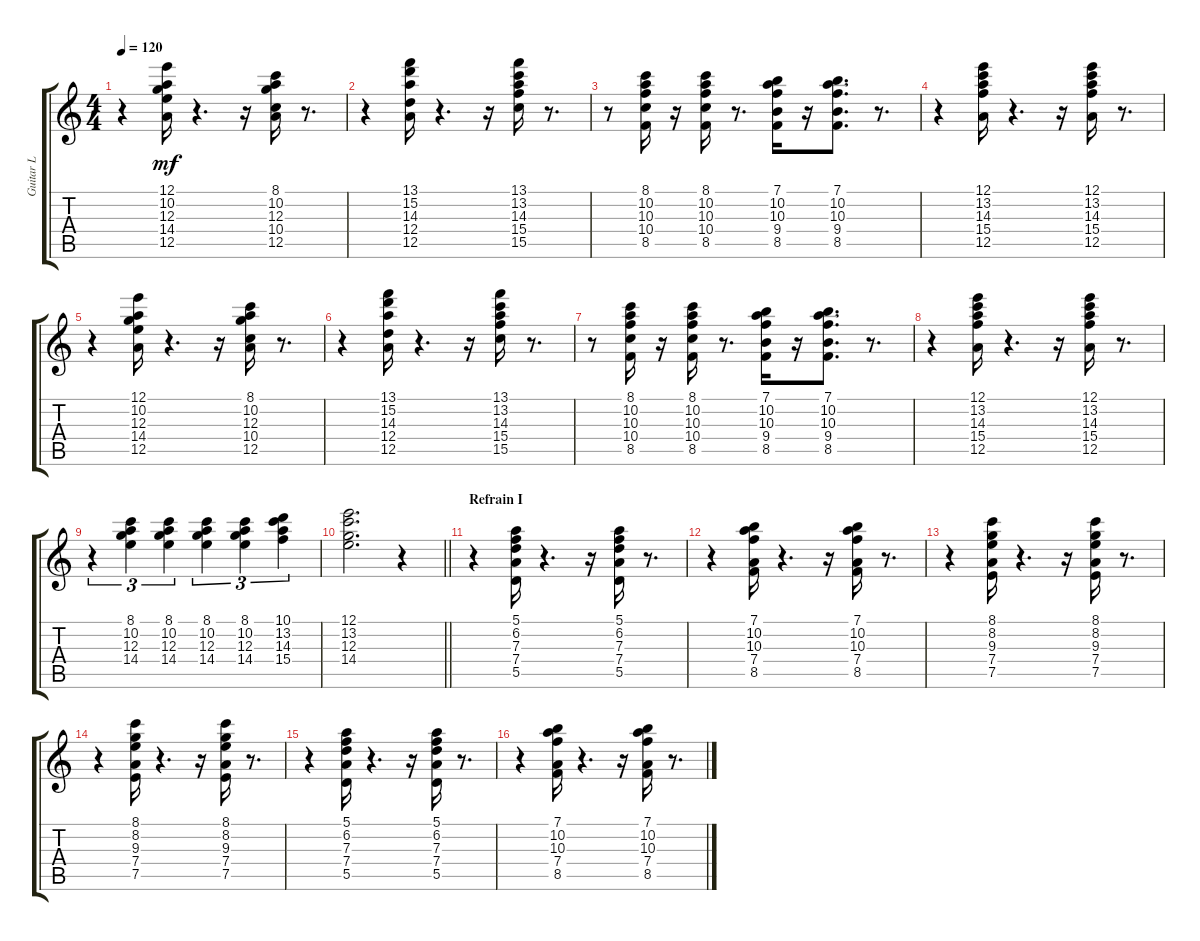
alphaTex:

\track ("Guitar L" "Guitar L") {instrument electricguitarclean}
\staff {score tabs}
\tuning (E4 B3 G3 D3 A2 E2) {hide}
\ts (4 4)
\tempo 120
\clef g2
\ks c
r.4{dy mf} (12.1 10.2 12.3 14.4 12.5).16 r.4{d} r.16 (8.1 10.2 12.3 10.4 12.5).16 r.8{d} |
r.4 (13.1 15.2 14.3 12.4 12.5).16 r.4{d} r.16 (13.1 13.2 14.3 15.4 15.5).16 r.8{d} |
r.8 (8.1 10.2 10.3 10.4 8.5).16 r.16 (8.1 10.2 10.3 10.4 8.5).16 r.8{d} (7.1 10.2 10.3 9.4 8.5).16 r.16 (7.1 10.2 10.3 9.4 8.5).8{d} r.8{d} |
r.4 (12.1 13.2 14.3 15.4 12.5).16 r.4{d} r.16 (12.1 13.2 14.3 15.4 12.5).16 r.8{d} |
r.4 (12.1 10.2 12.3 14.4 12.5).16 r.4{d} r.16 (8.1 10.2 12.3 10.4 12.5).16 r.8{d} |
r.4 (13.1 15.2 14.3 12.4 12.5).16 r.4{d} r.16 (13.1 13.2 14.3 15.4 15.5).16 r.8{d} |
r.8 (8.1 10.2 10.3 10.4 8.5).16 r.16 (8.1 10.2 10.3 10.4 8.5).16 r.8{d} (7.1 10.2 10.3 9.4 8.5).16 r.16 (7.1 10.2 10.3 9.4 8.5).8{d} r.8{d} |
r.4 (12.1 13.2 14.3 15.4 12.5).16 r.4{d} r.16 (12.1 13.2 14.3 15.4 12.5).16 r.8{d} |
r.4{tu (3 2)} (8.1 10.2 12.3 14.4).4{tu (3 2)} (8.1 10.2 12.3 14.4).4{tu (3 2)} (8.1 10.2 12.3 14.4).4{tu (3 2)} (8.1 10.2 12.3 14.4).4{tu (3 2)} (10.1 13.2 14.3 15.4).4{tu (3 2)} |
\barLineRight lightlight
(12.1 13.2 12.3 14.4).2{d} r.4 |
\section ("" "Refrain I")
r.4 (5.1 6.2 7.3 7.4 5.5).16 r.4{d} r.16 (5.1 6.2 7.3 7.4 5.5).16 r.8{d} |
r.4 (7.1 10.2 10.3 7.4 8.5).16 r.4{d} r.16 (7.1 10.2 10.3 7.4 8.5).16 r.8{d} |
r.4 (8.1 8.2 9.3 7.4 7.5).16 r.4{d} r.16 (8.1 8.2 9.3 7.4 7.5).16 r.8{d} |
r.4 (8.1 8.2 9.3 7.4 7.5).16 r.4{d} r.16 (8.1 8.2 9.3 7.4 7.5).16 r.8{d} |
r.4 (5.1 6.2 7.3 7.4 5.5).16 r.4{d} r.16 (5.1 6.2 7.3 7.4 5.5).16 r.8{d} |
r.4 (7.1 10.2 10.3 7.4 8.5).16 r.4{d} r.16 (7.1 10.2 10.3 7.4 8.5).16 r.8{d}
